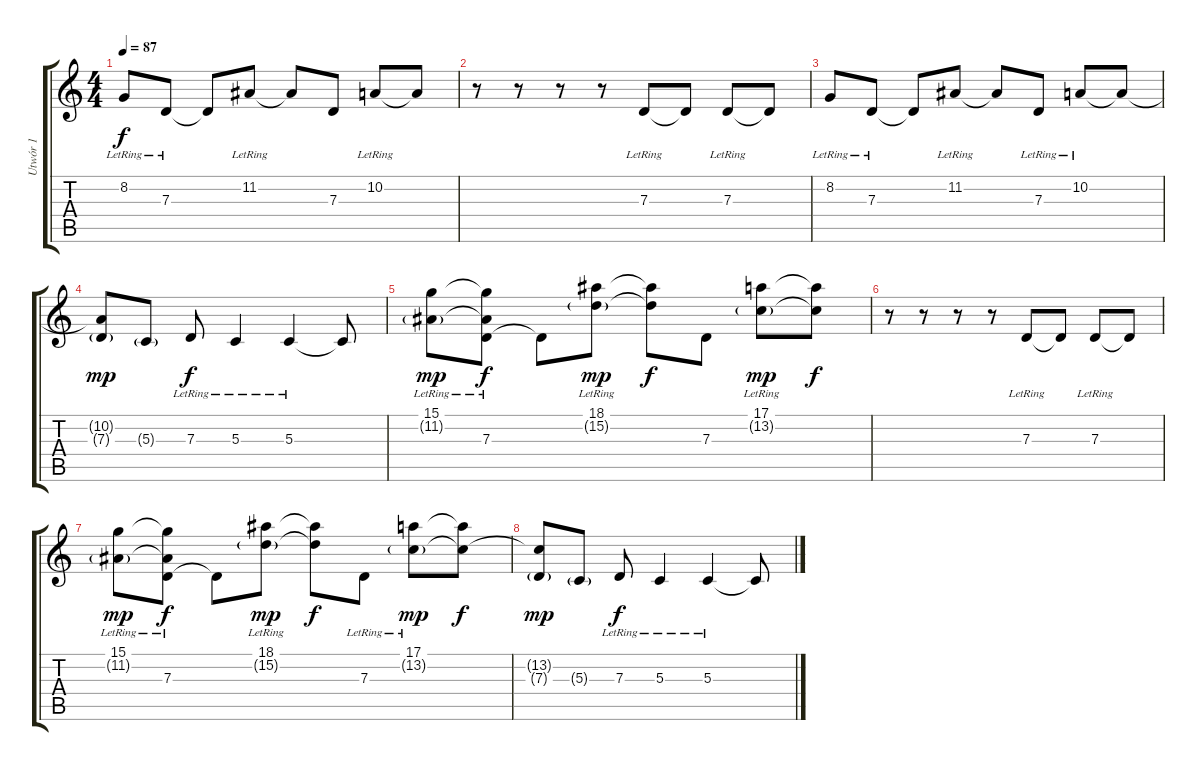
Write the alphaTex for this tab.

\track ("Utwór 1" "Utwór 1") {instrument acousticgrandpiano}
\staff {score tabs}
\tuning (E4 B3 G3 D3 A2 E2) {hide}
\ts (4 4)
\tempo 87
\clef g2
\ks c
8.2{lr}.8{dy f} 7.3{lr}.8 7.3{t}.8 11.2{lr}.8 11.2{t}.8 7.3.8 10.2{lr}.8 10.2{t}.8 |
r.8 r.8 r.8 r.8 7.3{lr}.8 7.3{t}.8 7.3{lr}.8 7.3{t}.8 |
8.2{lr}.8 7.3{lr}.8 7.3{t}.8 11.2{lr}.8 11.2{t}.8 7.3{lr}.8 10.2{lr}.8 10.2{t}.8 |
(10.2{t} 7.3{g}).8{dy mp} 5.3{g}.8 7.3{lr}.8{dy f} 5.3{lr}.4 5.3{lr}.4 5.3{t}.8 |
(15.1{lr} 11.2{g lr}).8{dy mp} (15.1{t} 11.2{t} 7.3{lr}).8{dy f} 7.3{t}.8 (18.1{lr} 15.2{g lr}).8{dy mp} (18.1{t} 15.2{t}).8{dy f} 7.3.8 (17.1{lr} 13.2{g lr}).8{dy mp} (17.1{t} 13.2{t}).8{dy f} |
r.8 r.8 r.8 r.8 7.3{lr}.8 7.3{t}.8 7.3{lr}.8 7.3{t}.8 |
(15.1 11.2{g lr}).8{dy mp} (15.1{t} 11.2{t} 7.3{lr}).8{dy f} 7.3{t}.8 (18.1 15.2{g lr}).8{dy mp} (18.1{t} 15.2{t}).8{dy f} 7.3{lr}.8 (17.1 13.2{g lr}).8{dy mp} (17.1{t} 13.2{t}).8{dy f} |
(13.2{t} 7.3{g}).8{dy mp} 5.3{g}.8 7.3{lr}.8{dy f} 5.3{lr}.4 5.3{lr}.4 5.3{t}.8
